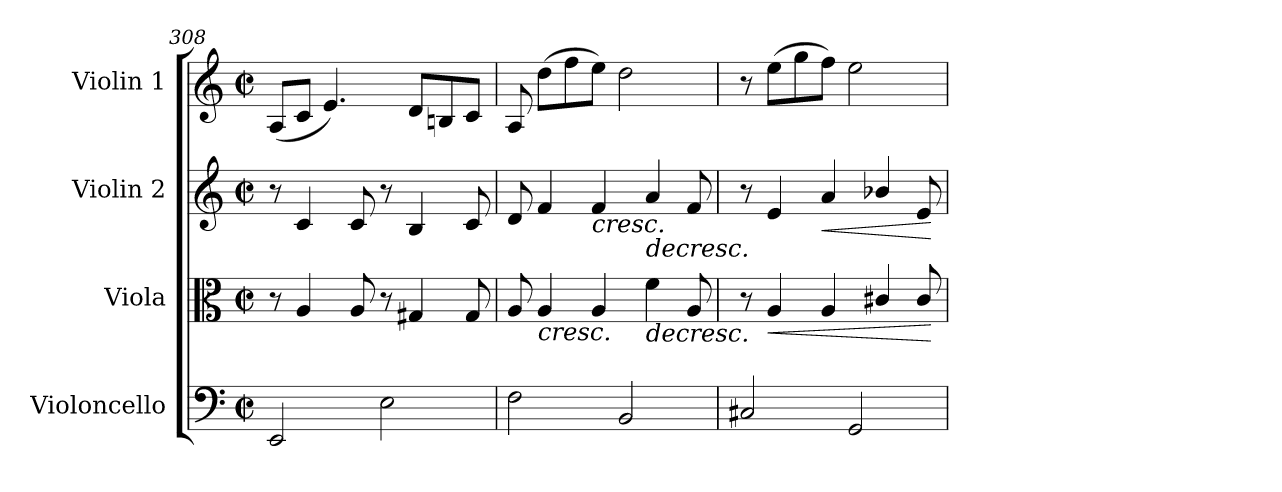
**kern	**kern	**dynam	**kern	**dynam	**kern
*part4	*part3	*part3	*part2	*part2	*part1
*staff4	*staff3	*staff3	*staff2	*staff2	*staff1
*I"Violoncello	*I"Viola	*	*I"Violin 2	*	*I"Violin 1
*I'Vc	*I'Vla	*	*I'Vln	*	*I'Vln
*clefF4	*clefC3	*	*clefG2	*	*clefG2
*k[]	*k[]	*	*k[]	*	*k[]
*M2/2	*M2/2	*	*M2/2	*	*M2/2
*met(c|)	*met(c|)	*	*met(c|)	*	*met(c|)
=308	=308	=308	=308	=308	=308
2EE/	8r	.	8r	.	(8A/L
.	4A/	.	4c/	.	8c/J
.	.	.	.	.	4.e/)
.	8A/	.	8c/	.	.
2E\	8r	.	8r	.	.
.	4G#X/	.	4B/	.	8d/L
.	.	.	.	.	8Bn/
.	8G#/	.	8c/	.	8c/J
=309	=309	=309	=309	=309	=309
2F\	8A/	.	8d/	.	8A/
!	!	!LO:HP:b	!	!	!
.	4A/	<	4f/	.	(8dd\L
.	.	.	.	.	8ff\
!	!	!	!	!LO:HP:b	!
.	4A/	.	4f/	<	8ee\J)
2BB/	.	.	.	.	2dd\
!	!	!LO:HP:b	!	!LO:HP:b	!
.	4f\	>	4a/	>	.
.	8A/	.	8f/	.	.
.	.	[	.	[	.
!!LO:LB:g=z
=310	=310	=310	=310	=310	=310
2C#X/	8r	.	8r	.	8r
!	!	!LO:HP:b	!	!	!
.	4A/	<	4e/	.	(8ee\L
.	.	.	.	.	8gg\
!	!	!	!	!LO:HP:b	!
.	4A/	.	4a/	<	8ff\J)
2GG/	.	.	.	.	2ee\
.	4c#X/	]	4b-X/	]	.
.	8c#/	.	8e/	.	.
.	.	[	.	[	.
=	=	=	=	=	=
*-	*-	*-	*-	*-	*-
